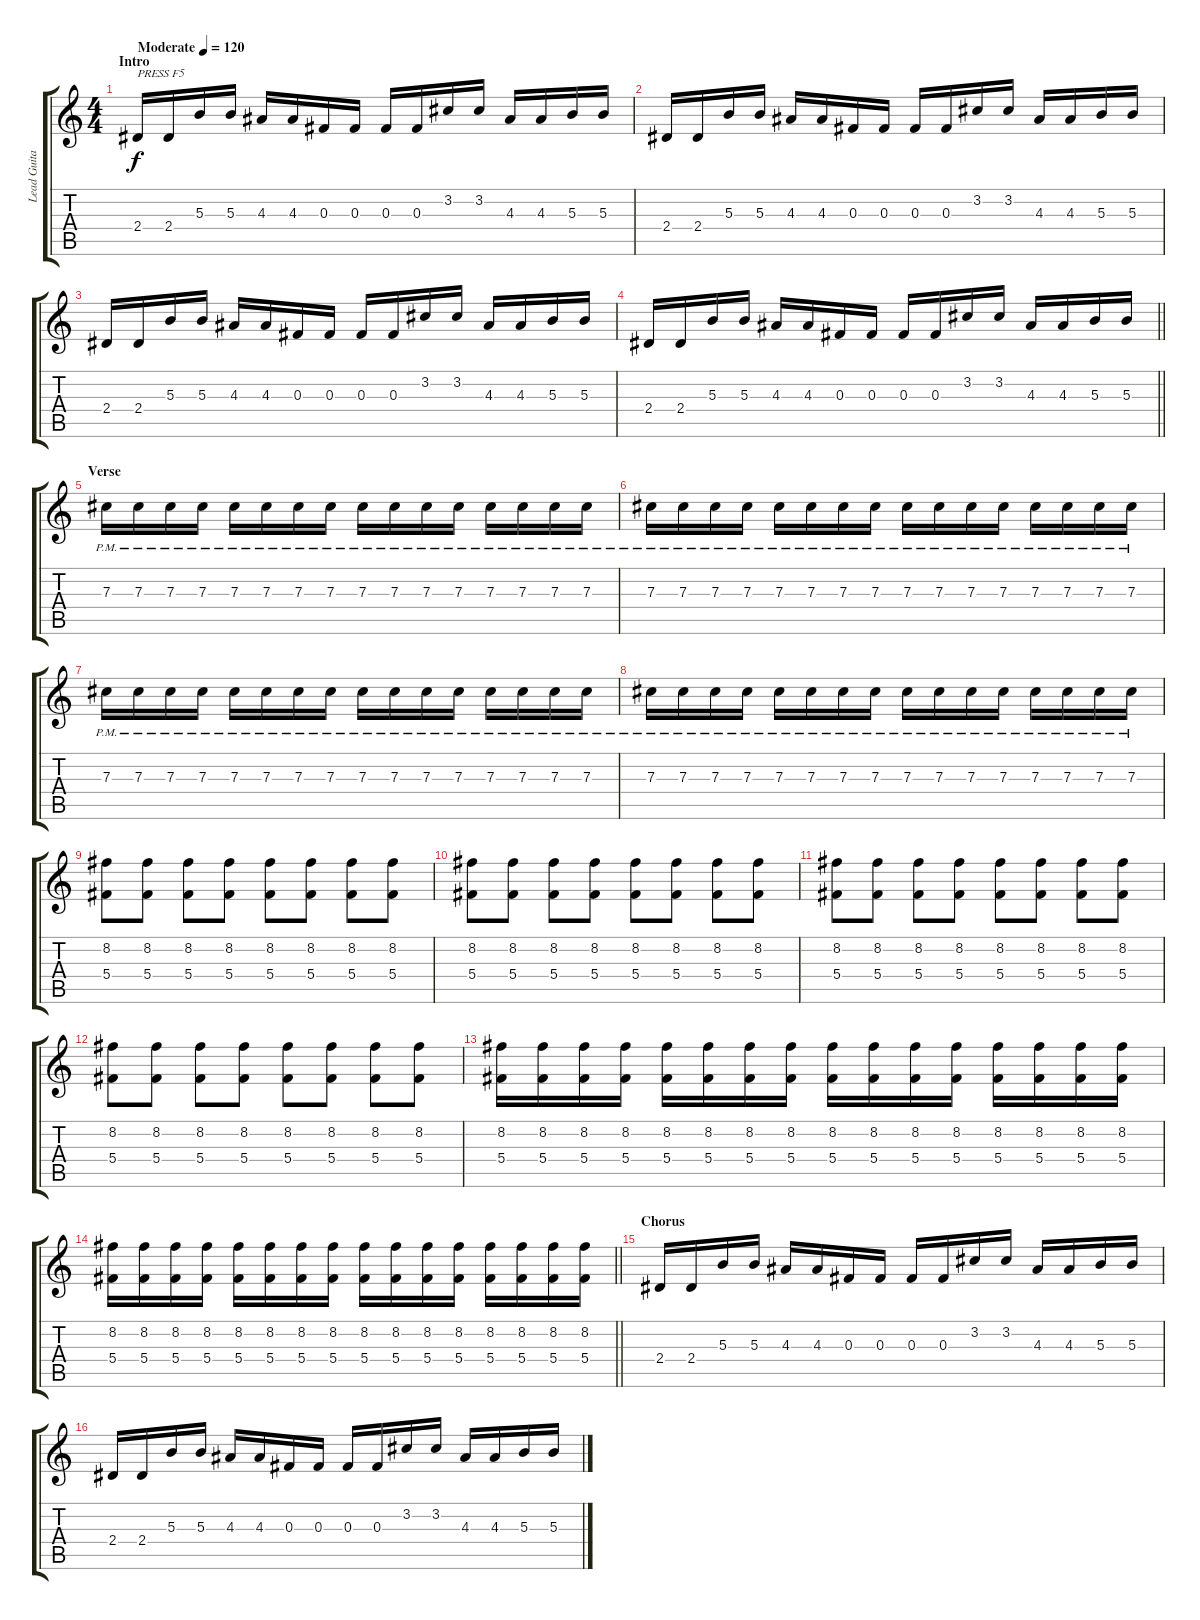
\track ("Lead Guitar" "Lead Guita") {instrument overdrivenguitar}
\staff {score tabs}
\tuning (Eb4 Bb3 Gb3 Db3 Ab2 Eb2) {hide}
\ts (4 4)
\section ("" "Intro")
\tempo (120 "Moderate")
\clef g2
\ks c
2.4.16{txt "PRESS F5" dy f instrument overdrivenguitar} 2.4.16 5.3.16 5.3.16 4.3.16 4.3.16 0.3.16 0.3.16 0.3.16 0.3.16 3.2.16 3.2.16 4.3.16 4.3.16 5.3.16 5.3.16 |
2.4.16 2.4.16 5.3.16 5.3.16 4.3.16 4.3.16 0.3.16 0.3.16 0.3.16 0.3.16 3.2.16 3.2.16 4.3.16 4.3.16 5.3.16 5.3.16 |
2.4.16 2.4.16 5.3.16 5.3.16 4.3.16 4.3.16 0.3.16 0.3.16 0.3.16 0.3.16 3.2.16 3.2.16 4.3.16 4.3.16 5.3.16 5.3.16 |
\barLineRight lightlight
2.4.16 2.4.16 5.3.16 5.3.16 4.3.16 4.3.16 0.3.16 0.3.16 0.3.16 0.3.16 3.2.16 3.2.16 4.3.16 4.3.16 5.3.16 5.3.16 |
\section ("" "Verse")
7.3{pm}.16 7.3{pm}.16 7.3{pm}.16 7.3{pm}.16 7.3{pm}.16 7.3{pm}.16 7.3{pm}.16 7.3{pm}.16 7.3{pm}.16 7.3{pm}.16 7.3{pm}.16 7.3{pm}.16 7.3{pm}.16 7.3{pm}.16 7.3{pm}.16 7.3{pm}.16 |
7.3{pm}.16 7.3{pm}.16 7.3{pm}.16 7.3{pm}.16 7.3{pm}.16 7.3{pm}.16 7.3{pm}.16 7.3{pm}.16 7.3{pm}.16 7.3{pm}.16 7.3{pm}.16 7.3{pm}.16 7.3{pm}.16 7.3{pm}.16 7.3{pm}.16 7.3{pm}.16 |
7.3{pm}.16 7.3{pm}.16 7.3{pm}.16 7.3{pm}.16 7.3{pm}.16 7.3{pm}.16 7.3{pm}.16 7.3{pm}.16 7.3{pm}.16 7.3{pm}.16 7.3{pm}.16 7.3{pm}.16 7.3{pm}.16 7.3{pm}.16 7.3{pm}.16 7.3{pm}.16 |
7.3{pm}.16 7.3{pm}.16 7.3{pm}.16 7.3{pm}.16 7.3{pm}.16 7.3{pm}.16 7.3{pm}.16 7.3{pm}.16 7.3{pm}.16 7.3{pm}.16 7.3{pm}.16 7.3{pm}.16 7.3{pm}.16 7.3{pm}.16 7.3{pm}.16 7.3{pm}.16 |
(8.2 5.4).8{volume 8} (8.2 5.4).8 (8.2 5.4).8 (8.2 5.4).8 (8.2 5.4).8 (8.2 5.4).8 (8.2 5.4).8 (8.2 5.4).8 |
(8.2 5.4).8 (8.2 5.4).8 (8.2 5.4).8 (8.2 5.4).8 (8.2 5.4).8 (8.2 5.4).8 (8.2 5.4).8 (8.2 5.4).8 |
(8.2 5.4).8 (8.2 5.4).8 (8.2 5.4).8 (8.2 5.4).8 (8.2 5.4).8 (8.2 5.4).8 (8.2 5.4).8 (8.2 5.4).8 |
(8.2 5.4).8 (8.2 5.4).8 (8.2 5.4).8 (8.2 5.4).8 (8.2 5.4).8 (8.2 5.4).8 (8.2 5.4).8 (8.2 5.4).8 |
(8.2 5.4).16 (8.2 5.4).16 (8.2 5.4).16 (8.2 5.4).16 (8.2 5.4).16 (8.2 5.4).16 (8.2 5.4).16 (8.2 5.4).16 (8.2 5.4).16 (8.2 5.4).16 (8.2 5.4).16 (8.2 5.4).16 (8.2 5.4).16 (8.2 5.4).16 (8.2 5.4).16 (8.2 5.4).16 |
\barLineRight lightlight
(8.2 5.4).16 (8.2 5.4).16 (8.2 5.4).16 (8.2 5.4).16 (8.2 5.4).16 (8.2 5.4).16 (8.2 5.4).16 (8.2 5.4).16 (8.2 5.4).16 (8.2 5.4).16 (8.2 5.4).16 (8.2 5.4).16 (8.2 5.4).16 (8.2 5.4).16 (8.2 5.4).16 (8.2 5.4).16 |
\section ("" "Chorus")
2.4.16{volume 12} 2.4.16 5.3.16 5.3.16 4.3.16 4.3.16 0.3.16 0.3.16 0.3.16 0.3.16 3.2.16 3.2.16 4.3.16 4.3.16 5.3.16 5.3.16 |
2.4.16 2.4.16 5.3.16 5.3.16 4.3.16 4.3.16 0.3.16 0.3.16 0.3.16 0.3.16 3.2.16 3.2.16 4.3.16 4.3.16 5.3.16 5.3.16
